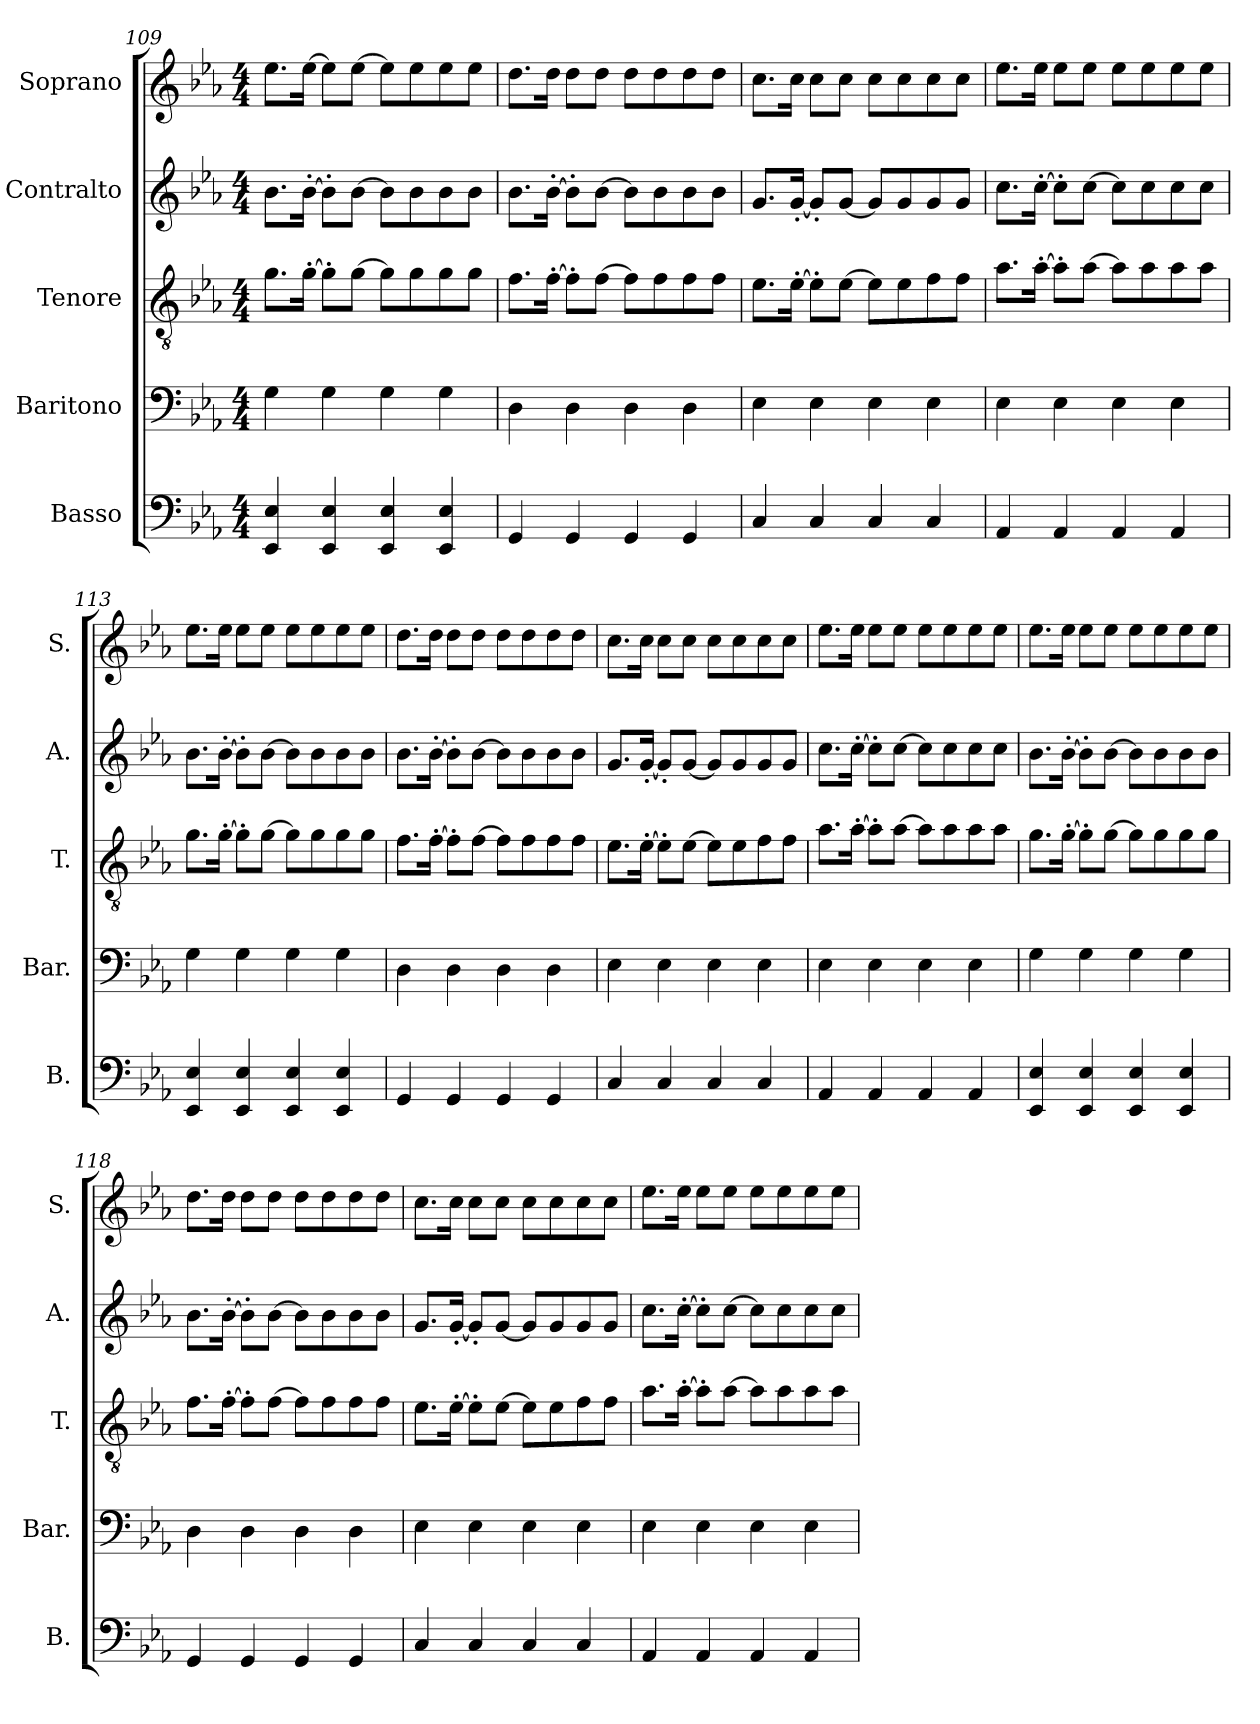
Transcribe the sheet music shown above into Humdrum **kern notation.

**kern	**kern	**kern	**kern	**kern
*part5	*part4	*part3	*part2	*part1
*staff5	*staff4	*staff3	*staff2	*staff1
*I"Basso	*I"Baritono	*I"Tenore	*I"Contralto	*I"Soprano
*I'B.	*I'Bar.	*I'T.	*I'A.	*I'S.
*clefF4	*clefF4	*clefGv2	*clefG2	*clefG2
*k[b-e-a-]	*k[b-e-a-]	*k[b-e-a-]	*k[b-e-a-]	*k[b-e-a-]
*M4/4	*M4/4	*M4/4	*M4/4	*M4/4
=109	=109	=109	=109	=109
4EE-/ 4E-/	4G\	8.g\L	8.b-\L	8.ee-\L
.	.	[16g'\Jk	[16b-'\Jk	[16ee-\Jk
4EE-/ 4E-/	4G\	8g'\L]	8b-'\L]	8ee-\L]
.	.	[8g\J	[8b-\J	[8ee-\J
4EE-/ 4E-/	4G\	8g\L]	8b-\L]	8ee-\L]
.	.	8g\	8b-\	8ee-\
4EE-/ 4E-/	4G\	8g\	8b-\	8ee-\
.	.	8g\J	8b-\J	8ee-\J
!!LO:PB:g=z
=110	=110	=110	=110	=110
4GG/	4D\	8.f\L	8.b-\L	8.dd\L
.	.	[16f'\Jk	[16b-'\Jk	16dd\Jk
4GG/	4D\	8f'\L]	8b-'\L]	8dd\L
.	.	[8f\J	[8b-\J	8dd\J
4GG/	4D\	8f\L]	8b-\L]	8dd\L
.	.	8f\	8b-\	8dd\
4GG/	4D\	8f\	8b-\	8dd\
.	.	8f\J	8b-\J	8dd\J
=111	=111	=111	=111	=111
4C/	4E-\	8.e-\L	8.g/L	8.cc\L
.	.	[16e-'\Jk	[16g'/Jk	16cc\Jk
4C/	4E-\	8e-'\L]	8g'/L]	8cc\L
.	.	[8e-\J	[8g/J	8cc\J
4C/	4E-\	8e-\L]	8g/L]	8cc\L
.	.	8e-\	8g/	8cc\
4C/	4E-\	8f\	8g/	8cc\
.	.	8f\J	8g/J	8cc\J
=112	=112	=112	=112	=112
4AA-/	4E-\	8.a-\L	8.cc\L	8.ee-\L
.	.	[16a-'\Jk	[16cc'\Jk	16ee-\Jk
4AA-/	4E-\	8a-'\L]	8cc'\L]	8ee-\L
.	.	[8a-\J	[8cc\J	8ee-\J
4AA-/	4E-\	8a-\L]	8cc\L]	8ee-\L
.	.	8a-\	8cc\	8ee-\
4AA-/	4E-\	8a-\	8cc\	8ee-\
.	.	8a-\J	8cc\J	8ee-\J
=113	=113	=113	=113	=113
4EE-/ 4E-/	4G\	8.g\L	8.b-\L	8.ee-\L
.	.	[16g'\Jk	[16b-'\Jk	16ee-\Jk
4EE-/ 4E-/	4G\	8g'\L]	8b-'\L]	8ee-\L
.	.	[8g\J	[8b-\J	8ee-\J
4EE-/ 4E-/	4G\	8g\L]	8b-\L]	8ee-\L
.	.	8g\	8b-\	8ee-\
4EE-/ 4E-/	4G\	8g\	8b-\	8ee-\
.	.	8g\J	8b-\J	8ee-\J
!!LO:LB:g=z
=114	=114	=114	=114	=114
4GG/	4D\	8.f\L	8.b-\L	8.dd\L
.	.	[16f'\Jk	[16b-'\Jk	16dd\Jk
4GG/	4D\	8f'\L]	8b-'\L]	8dd\L
.	.	[8f\J	[8b-\J	8dd\J
4GG/	4D\	8f\L]	8b-\L]	8dd\L
.	.	8f\	8b-\	8dd\
4GG/	4D\	8f\	8b-\	8dd\
.	.	8f\J	8b-\J	8dd\J
=115	=115	=115	=115	=115
4C/	4E-\	8.e-\L	8.g/L	8.cc\L
.	.	[16e-'\Jk	[16g'/Jk	16cc\Jk
4C/	4E-\	8e-'\L]	8g'/L]	8cc\L
.	.	[8e-\J	[8g/J	8cc\J
4C/	4E-\	8e-\L]	8g/L]	8cc\L
.	.	8e-\	8g/	8cc\
4C/	4E-\	8f\	8g/	8cc\
.	.	8f\J	8g/J	8cc\J
=116	=116	=116	=116	=116
4AA-/	4E-\	8.a-\L	8.cc\L	8.ee-\L
.	.	[16a-'\Jk	[16cc'\Jk	16ee-\Jk
4AA-/	4E-\	8a-'\L]	8cc'\L]	8ee-\L
.	.	[8a-\J	[8cc\J	8ee-\J
4AA-/	4E-\	8a-\L]	8cc\L]	8ee-\L
.	.	8a-\	8cc\	8ee-\
4AA-/	4E-\	8a-\	8cc\	8ee-\
.	.	8a-\J	8cc\J	8ee-\J
=117	=117	=117	=117	=117
4EE-/ 4E-/	4G\	8.g\L	8.b-\L	8.ee-\L
.	.	[16g'\Jk	[16b-'\Jk	16ee-\Jk
4EE-/ 4E-/	4G\	8g'\L]	8b-'\L]	8ee-\L
.	.	[8g\J	[8b-\J	8ee-\J
4EE-/ 4E-/	4G\	8g\L]	8b-\L]	8ee-\L
.	.	8g\	8b-\	8ee-\
4EE-/ 4E-/	4G\	8g\	8b-\	8ee-\
.	.	8g\J	8b-\J	8ee-\J
!!LO:PB:g=z
=118	=118	=118	=118	=118
4GG/	4D\	8.f\L	8.b-\L	8.dd\L
.	.	[16f'\Jk	[16b-'\Jk	16dd\Jk
4GG/	4D\	8f'\L]	8b-'\L]	8dd\L
.	.	[8f\J	[8b-\J	8dd\J
4GG/	4D\	8f\L]	8b-\L]	8dd\L
.	.	8f\	8b-\	8dd\
4GG/	4D\	8f\	8b-\	8dd\
.	.	8f\J	8b-\J	8dd\J
=119	=119	=119	=119	=119
4C/	4E-\	8.e-\L	8.g/L	8.cc\L
.	.	[16e-'\Jk	[16g'/Jk	16cc\Jk
4C/	4E-\	8e-'\L]	8g'/L]	8cc\L
.	.	[8e-\J	[8g/J	8cc\J
4C/	4E-\	8e-\L]	8g/L]	8cc\L
.	.	8e-\	8g/	8cc\
4C/	4E-\	8f\	8g/	8cc\
.	.	8f\J	8g/J	8cc\J
=120	=120	=120	=120	=120
4AA-/	4E-\	8.a-\L	8.cc\L	8.ee-\L
.	.	[16a-'\Jk	[16cc'\Jk	16ee-\Jk
4AA-/	4E-\	8a-'\L]	8cc'\L]	8ee-\L
.	.	[8a-\J	[8cc\J	8ee-\J
4AA-/	4E-\	8a-\L]	8cc\L]	8ee-\L
.	.	8a-\	8cc\	8ee-\
4AA-/	4E-\	8a-\	8cc\	8ee-\
.	.	8a-\J	8cc\J	8ee-\J
=	=	=	=	=
*-	*-	*-	*-	*-
